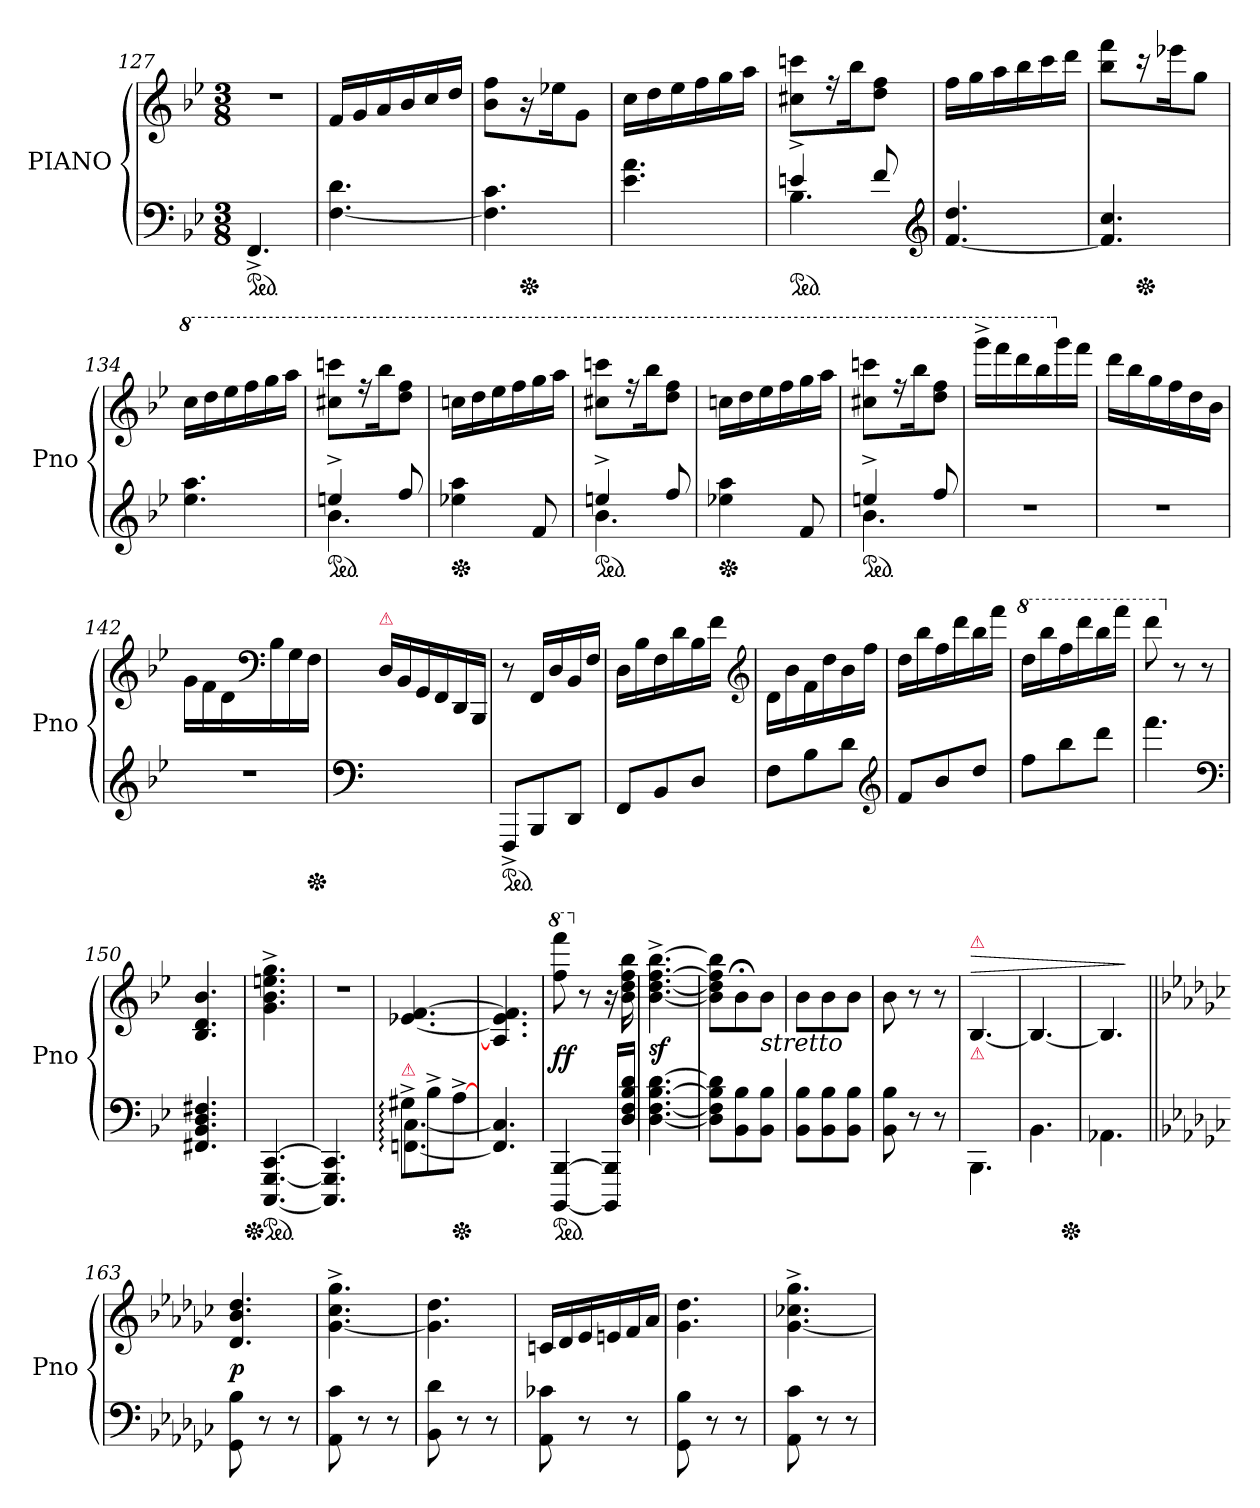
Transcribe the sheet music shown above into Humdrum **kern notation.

**kern	**kern	**dynam
*part1	*part1	*part1
*staff2	*staff1	*staff1/2
*I"PIANO	*	*
*I'Pno	*	*
*clefF4	*clefG2	*
*k[b-e-]	*k[b-e-]	*
*B-:	*B-:	*
*M3/8	*M3/8	*
*ped	*	*
=127	=127	=127
4.FF^>/	4.r	.
=128	=128	=128
[4.F\ 4.d\	16f/LL	.
.	16g/	.
.	16a/	.
.	16b-/	.
.	16cc/	.
.	16dd/JJ	.
=129	=129	=129
4.F]\ 4.c\	8b-\ 8ff\L	.
*Xped	*	*
.	16r	.
.	16ee-X\K	.
.	8g\J	.
=130	=130	=130
4.e-\ 4.a\	16cc\LL	.
.	16dd\	.
.	16ee-\	.
.	16ff\	.
.	16gg\	.
.	16aa\JJ	.
=131	=131	=131
*^	*	*
*ped	*	*	*
4en^/	4.B-\	8cc#X\ 8cccn\L	.
.	.	16r	.
.	.	16bb-\K	.
8f/	.	8dd\ 8ff\J	.
*v	*v	*	*
*clefG2	*	*
=132	=132	=132
[4.f/ 4.dd/	16ff\LL	.
.	16gg\	.
.	16aa\	.
.	16bb-\	.
.	16ccc\	.
.	16ddd\JJ	.
=133	=133	=133
4.f]/ 4.cc/	8bb-\ 8fff\L	.
*Xped	*	*
.	16r	.
.	16eee-X\K	.
.	8gg\J	.
=134	=134	=134
*	*8va	*
4.ee-\ 4.aa\	16ccc\LL	.
.	16ddd\	.
.	16eee-\	.
.	16fff\	.
.	16ggg\	.
.	16aaa\JJ	.
=135	=135	=135
*^	*	*
*ped	*	*	*
4een^/	4.b-\	8ccc#X\ 8ccccn\L	.
.	.	16r	.
.	.	16bbb-\K	.
8ff/	.	8ddd\ 8fff\J	.
*v	*v	*	*
=136	=136	=136
*Xped	*	*
4ee-X\ 4aa\	16cccn\LL	.
.	16ddd\	.
.	16eee-\	.
.	16fff\	.
8f/	16ggg\	.
.	16aaa\JJ	.
=137	=137	=137
*^	*	*
*ped	*	*	*
4een^/	4.b-\	8ccc#X\ 8ccccn\L	.
.	.	16r	.
.	.	16bbb-\K	.
8ff/	.	8ddd\ 8fff\J	.
*v	*v	*	*
=138	=138	=138
*Xped	*	*
4ee-X\ 4aa\	16cccn\LL	.
.	16ddd\	.
.	16eee-\	.
.	16fff\	.
8f/	16ggg\	.
.	16aaa\JJ	.
=139	=139	=139
*^	*	*
*ped	*	*	*
4een^/	4.b-\	8ccc#X\ 8ccccn\L	.
.	.	16r	.
.	.	16bbb-\K	.
8ff/	.	8ddd\ 8fff\J	.
*v	*v	*	*
=140	=140	=140
4.r	16gggg^\LL	.
.	16ffff\	.
.	16dddd\	.
.	16bbb-\	.
*	*X8va	*
.	16ggg\	.
.	16fff\JJ	.
=141	=141	=141
4.r	16ddd\LL	.
.	16bb-\	.
.	16gg\	.
.	16ff\	.
.	16dd\	.
.	16b-\JJ	.
=142	=142	=142
4.r	16g\LL	.
.	16f\	.
.	16d\	.
*	*clefF4	*
.	16B-\	.
.	16G\	.
*Xped	*	*
.	16F\JJ	.
=143	=143	=143
*clefF4	*	*
!	!LO:TX:a:color=crimson:t=⚠	!
4.ryy	16D\LL	.
.	16BB-\	.
.	16GG\	.
.	16FF/	.
.	16DD/	.
.	16BBB-/JJ	.
=144	=144	=144
*ped	*	*
8FFF^/L	8r	.
8BBB-/	16FF/LL	.
.	16D/	.
8DD/J	16BB-/	.
.	16F/JJ	.
=145	=145	=145
8FF/L	16D\LL	.
.	16B-\	.
8BB-/	16F\	.
.	16d\	.
8D/J	16B-\	.
.	16f\JJ	.
*	*clefG2	*
=146	=146	=146
8F\L	16d\LL	.
.	16b-\	.
8B-\	16f\	.
.	16dd\	.
8d\J	16b-\	.
.	16ff\JJ	.
*clefG2	*	*
=147	=147	=147
8f/L	16dd\LL	.
.	16bb-\	.
8b-/	16ff\	.
.	16ddd\	.
8dd/J	16bb-\	.
.	16fff\JJ	.
=148	=148	=148
*	*8va	*
8ff\L	16ddd\LL	.
.	16bbb-\	.
8bb-\	16fff\	.
.	16dddd\	.
8ddd\J	16bbb-\	.
.	16ffff\JJ	.
=149	=149	=149
4.fff\	8dddd\	.
*	*X8va	*
.	8r	.
.	8r	.
*clefF4	*	*
=150	=150	=150
4.FF#X/ 4.BB-/ 4.D/ 4.F#X/	4.B-/ 4.d/ 4.b-/	.
=151	=151	=151
*Xped	*	*
*ped	*	*
[4.CCC/ [4.GGG/ [4.CC/	4.g^\ 4.b-^\ 4.een^\ 4.gg^\	.
=152	=152	=152
4.CCC]/ 4.GGG]/ 4.CC]/	4.r	.
=153	=153	=153
*^	*	*
!LO:TX:a:color=crimson:t=⚠	!	!	!
8G#X:^/L	[4.FFn:\ [4.C:\	[4.e-X/ [4.f/	.
8B-^\	.	.	.
*Xped	*	*	*
[8A^\J	.	.	.
*v	*v	*	*
=154	=154	=154
4.FF]/ 4.C]/	4.A]/ 4.e-]/ 4.f]/	.
=155	=155	=155
*	*8va	*
*ped	*	*
[4BBBB-/ [4BBB-/	8fff\ 8ffff\	ff
*	*X8va	*
.	8r	.
16BBBB-]/ 16BBB-]/LL	16r	.
16D/ 16F/ 16B-/ 16d/JJ	16b-\ 16dd\ 16ff\ 16bb-\	.
=156	=156	=156
[4.D\ [4.F\ [4.B-\ [4.d\	[4.b-^\ [4.dd^\ [4.ff^\ [4.bb-^\	sf
=157	=157	=157
8D]\ 8F]\ 8B-]\ 8d]\L	8b-]\ 8dd]\ 8ff]\ 8bb-]\L	.
8BB-\ 8B-\	8b-;<\	.
!	!LO:TX:b:i:t=stretto	!
8BB-\ 8B-\J	8b-\J	.
=158	=158	=158
8BB-\ 8B-\L	8b-\L	.
8BB-\ 8B-\	8b-\	.
8BB-\ 8B-\J	8b-\J	.
=159	=159	=159
8BB-\ 8B-\	8b-\	.
8r	8r	.
8r	8r	.
=160	=160	=160
!	!LO:TX:a:Bi:color=crimson:t=⚠	!
!	!LO:TX:b:i:color=crimson:t=⚠	!
!	!	!LO:HP:a
4.BBB-\	[4.B-/	>
=161	=161	=161
4.BB-\	4.B-/_	.
*Xped	*	*
=162	=162	=162
4.AA-X\	4.B-/]	.
.	.	]
=163||	=163||	=163||
*k[b-e-a-d-g-c-]	*k[b-e-a-d-g-c-]	*
8GG-\ 8B-\	4.d-/ 4.b-/ 4.dd-/	p
8r	.	.
8r	.	.
=164	=164	=164
8AA-\ 8c-\	[4.g-^\ 4.cc-^\ 4.gg-^\	.
8r	.	.
8r	.	.
=165	=165	=165
8BB-\ 8d-\	4.g-]\ 4.dd-\	.
8r	.	.
8r	.	.
=166	=166	=166
8AA-\ 8c-X\	16cn/LL	.
.	16d-/	.
8r	16e-/	.
.	16en/	.
8r	16f/	.
.	16a-/JJ	.
=167	=167	=167
8GG-\ 8B-\	4.g-\ 4.dd-\	.
8r	.	.
8r	.	.
=168	=168	=168
8AA-\ 8c-\	[4.g-^\ 4.cc-X^\ 4.gg-^\	.
8r	.	.
8r	.	.
=	=	=
*-	*-	*-
